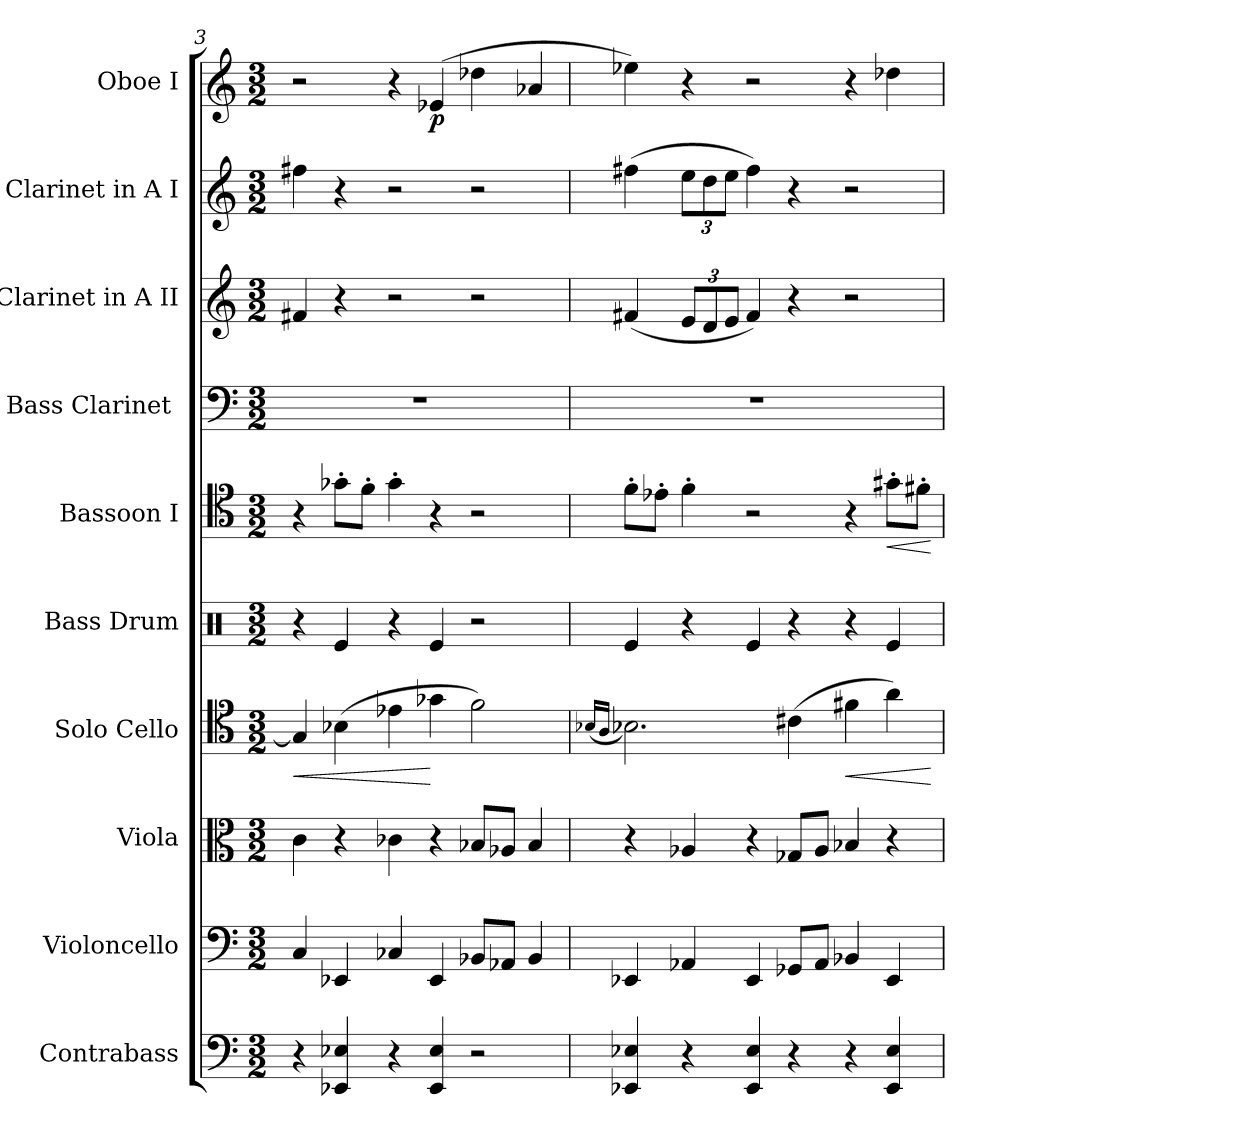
**kern	**kern	**kern	**kern	**dynam	**kern	**kern	**dynam	**kern	**kern	**kern	**kern	**dynam
*part10	*part9	*part8	*part7	*part7	*part6	*part5	*part5	*part4	*part3	*part2	*part1	*part1
*staff10	*staff9	*staff8	*staff7	*staff7	*staff6	*staff5	*staff5	*staff4	*staff3	*staff2	*staff1	*staff1
*I"Contrabass	*I"Violoncello	*I"Viola	*I"Solo Cello	*	*I"Bass Drum	*I"Bassoon I	*	*I"Bass Clarinet [C]	*I"Clarinet in A II	*I"Clarinet in A I	*I"Oboe I	*
*I'Cb.	*I'Vc.	*I'Vla.	*	*	*I'B. D.	*I'Bsn.	*	*I'B. Cl.	*I'Cl.	*I'Cl.	*I'Ob.	*
*clefF4	*clefF4	*clefC3	*clefC4	*	*clefX	*clefC4	*	*clefF4	*clefG2	*clefG2	*clefG2	*
*ITrd7c12	*	*	*	*	*	*	*	*	*ITrd2c3	*ITrd2c3	*	*
*k[]	*k[]	*k[]	*k[]	*	*k[]	*k[]	*	*	*k[f#c#g#]	*k[f#c#g#]	*k[]	*
*M3/2	*M3/2	*M3/2	*M3/2	*	*M3/2	*M3/2	*	*M3/2	*M3/2	*M3/2	*M3/2	*
=3	=3	=3	=3	=3	=3	=3	=3	=3	=3	=3	=3	=3
!	!	!	!	!LO:HP:b	!	!	!	!	!	!	!	!
4r	4Ci	4ci	4Gj]	<	4r	4r	.	2%3r	4d#Xj	4dd#Xj	2r	.
4EEE-Xi 4EE-Xi	4EE-Xi	4r	(4B-Xj	.	4Rei/	8g-X'iL	.	.	4r	4r	.	.
.	.	.	.	.	.	8f'iJ	.	.	.	.	.	.
4r	4C-Xi	4c-Xi	4e-Xj	.	4r	4g-'i	.	.	2r	2r	4r	.
4EEE-i 4EE-i	4EE-i	4r	4g-Xj	[	4Rei/	4r	.	.	.	.	(4e-Xj	p
2r	8BB-XiL	8B-XiL	2fj)	.	2r	2r	.	.	2r	2r	4dd-Xj	.
.	8AA-XiJ	8A-XiJ	.	.	.	.	.	.	.	.	.	.
.	4BB-i	4B-i	.	.	.	.	.	.	.	.	4a-Xj	.
=4	=4	=4	=4	=4	=4	=4	=4	=4	=4	=4	=4	=4
.	.	.	(16qqB-Xj/LL	.	.	.	.	.	.	.	.	.
.	.	.	16qqAj/JJ	.	.	.	.	.	.	.	.	.
4EEE-Xi 4EE-Xi	4EE-Xi	4r	2.B-Xj)	.	4Rei/	8f'iL	.	2%3r	(4d#Xj	(4dd#Xj	4ee-Xj)	.
.	.	.	.	.	.	8e-X'iJ	.	.	.	.	.	.
4r	4AA-Xi	4A-Xi	.	.	4r	4f'i	.	.	12c#jL	12cc#jL	4r	.
.	.	.	.	.	.	.	.	.	12Bj	12bj	.	.
.	.	.	.	.	.	.	.	.	12c#jJ	12cc#jJ	.	.
4EEE-i 4EE-i	4EE-i	4r	.	.	4Rei/	2r	.	.	4d#j)	4dd#j)	2r	.
4r	8GG-XiL	8G-XiL	(4c#Xj	.	4r	.	.	.	4r	4r	.	.
.	8AA-iJ	8A-iJ	.	.	.	.	.	.	.	.	.	.
!	!	!	!	!LO:HP:b	!	!	!	!	!	!	!	!
4r	4BB-Xi	4B-Xi	4f#Xj	<	4r	4r	.	.	2r	2r	4r	.
!	!	!	!	!	!	!	!LO:HP:b	!	!	!	!	!
4EEE-i 4EE-i	4EE-i	4r	4aj)	.	4Rei/	8g#X'iL	<	.	.	.	4dd-XZ	.
.	.	.	.	.	.	8f#X'iJ	.	.	.	.	.	.
.	.	.	.	[	.	.	[	.	.	.	.	.
=	=	=	=	=	=	=	=	=	=	=	=	=
*-	*-	*-	*-	*-	*-	*-	*-	*-	*-	*-	*-	*-
